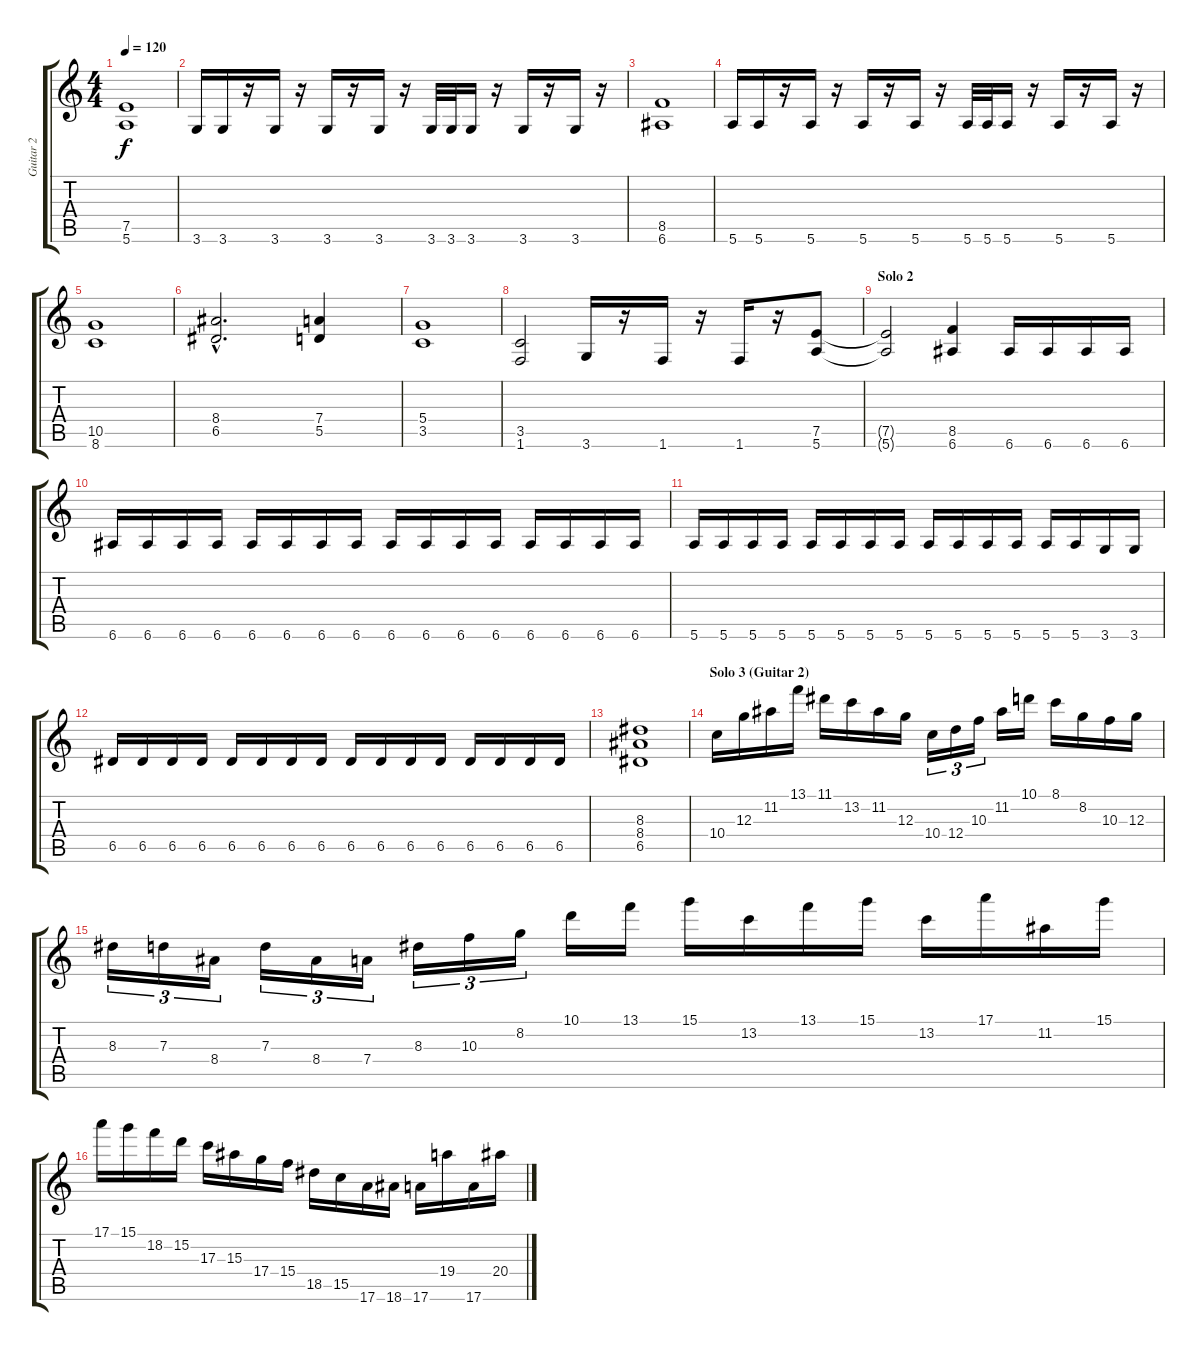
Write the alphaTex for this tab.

\track ("Guitar 2" "Guitar 2") {instrument distortionguitar}
\staff {score tabs}
\tuning (E4 B3 G3 D3 A2 E2) {hide}
\ts (4 4)
\tempo 120
\clef g2
\ks c
(7.5 5.6).1{dy f} |
3.6.16 3.6.16 r.16 3.6.16 r.16 3.6.16 r.16 3.6.16 r.16 3.6.32 3.6.32 3.6.16 r.16 3.6.16 r.16 3.6.16 r.16 |
(8.5 6.6).1 |
5.6.16 5.6.16 r.16 5.6.16 r.16 5.6.16 r.16 5.6.16 r.16 5.6.32 5.6.32 5.6.16 r.16 5.6.16 r.16 5.6.16 r.16 |
(10.5 8.6).1 |
(8.4{hac} 6.5{hac}).2{d} (7.4 5.5).4 |
(5.4 3.5).1 |
(3.5 1.6).2 3.6.16 r.16 1.6.16 r.16 1.6.16 r.16 (7.5 5.6).8 |
\section ("" "Solo 2")
(7.5{t} 5.6{t}).2 (8.5 6.6).4 6.6.16 6.6.16 6.6.16 6.6.16 |
6.6.16 6.6.16 6.6.16 6.6.16 6.6.16 6.6.16 6.6.16 6.6.16 6.6.16 6.6.16 6.6.16 6.6.16 6.6.16 6.6.16 6.6.16 6.6.16 |
5.6.16 5.6.16 5.6.16 5.6.16 5.6.16 5.6.16 5.6.16 5.6.16 5.6.16 5.6.16 5.6.16 5.6.16 5.6.16 5.6.16 3.6.16 3.6.16 |
6.5.16 6.5.16 6.5.16 6.5.16 6.5.16 6.5.16 6.5.16 6.5.16 6.5.16 6.5.16 6.5.16 6.5.16 6.5.16 6.5.16 6.5.16 6.5.16 |
(8.3 8.4 6.5).1 |
\section ("" "Solo 3 (Guitar 2)")
10.4.16 12.3.16 11.2.16 13.1.16 11.1.16 13.2.16 11.2.16 12.3.16 10.4.16{tu (3 2)} 12.4.16{tu (3 2)} 10.3.16{tu (3 2)} 11.2.16 10.1.16 8.1.16 8.2.16 10.3.16 12.3.16 |
8.3.16{tu (3 2)} 7.3.16{tu (3 2)} 8.4.16{tu (3 2)} 7.3.16{tu (3 2)} 8.4.16{tu (3 2)} 7.4.16{tu (3 2)} 8.3.16{tu (3 2)} 10.3.16{tu (3 2)} 8.2.16{tu (3 2)} 10.1.16 13.1.16 15.1.16 13.2.16 13.1.16 15.1.16 13.2.16 17.1.16 11.2.16 15.1.16 |
17.1.16 15.1.16 18.2.16 15.2.16 17.3.16 15.3.16 17.4.16 15.4.16 18.5.16 15.5.16 17.6.16 18.6.16 17.6.16 19.4.16 17.6.16 20.4.16
